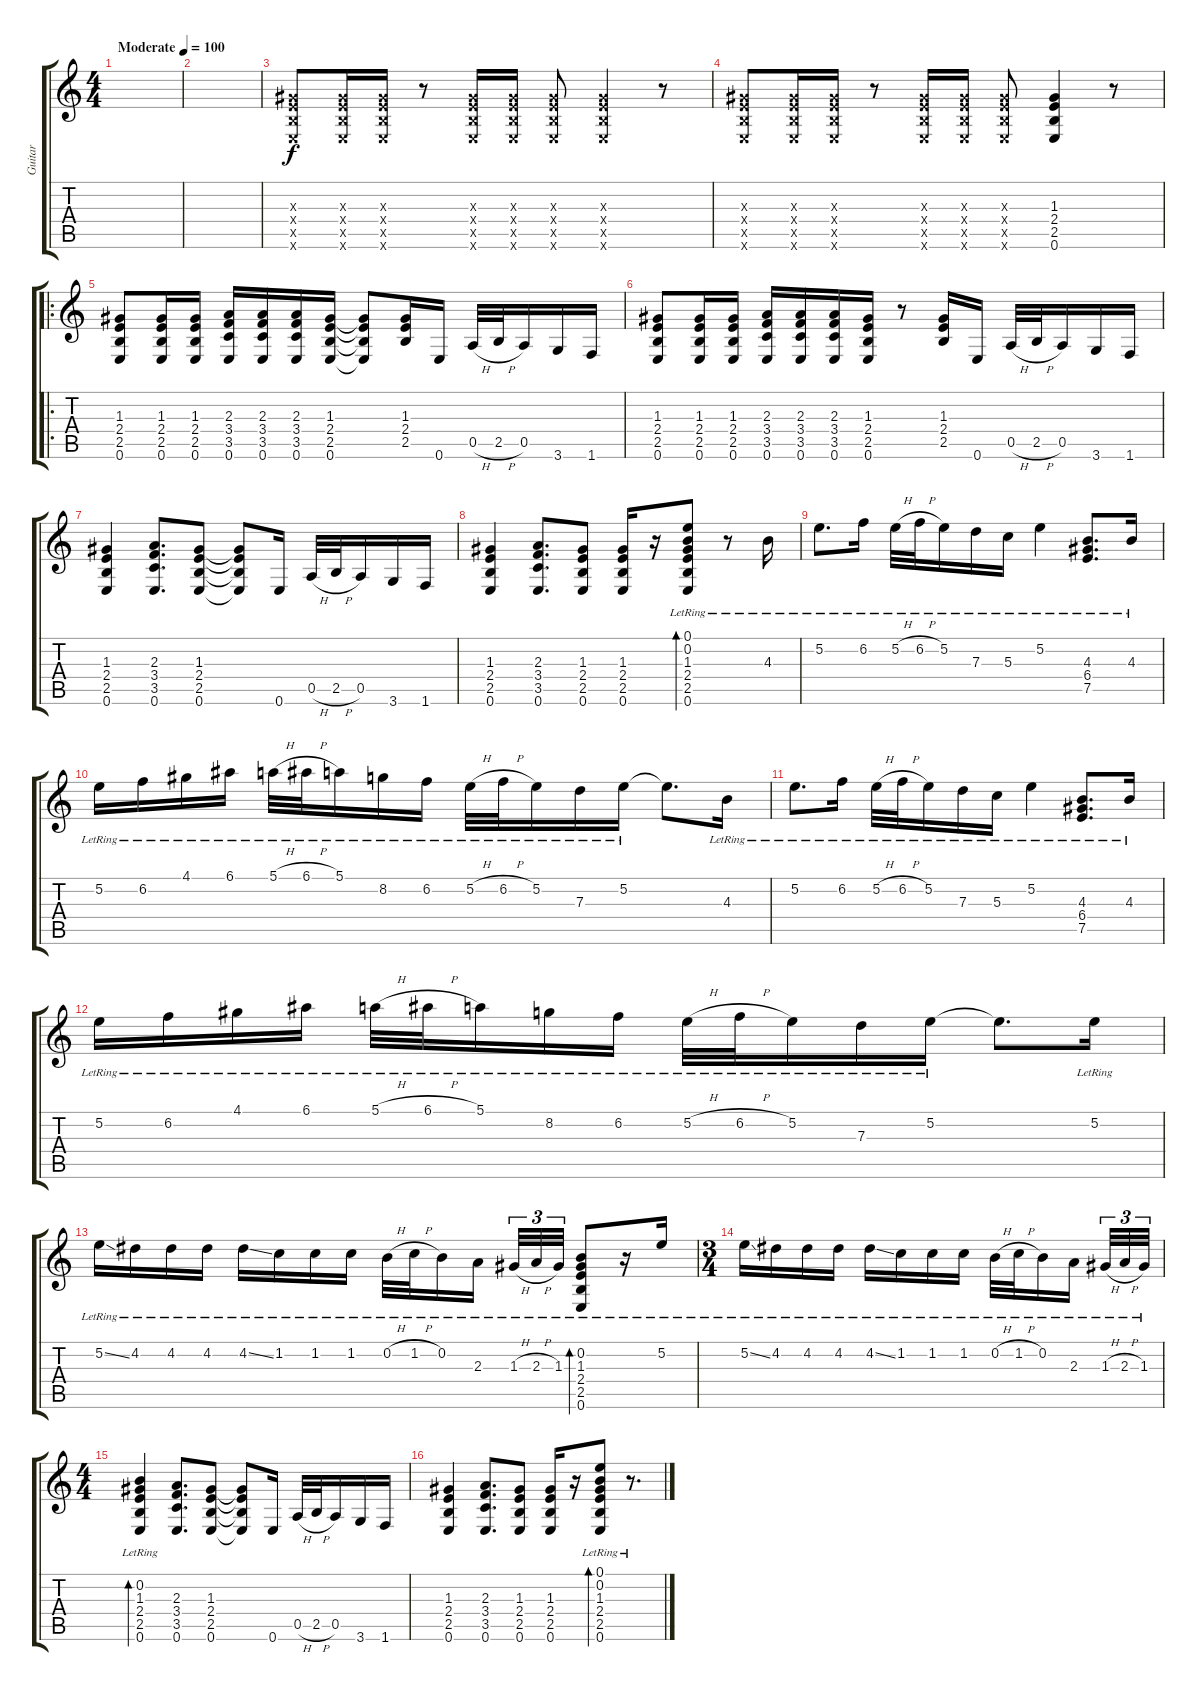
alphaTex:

\track ("Guitar" "Guitar") {instrument acousticguitarsteel}
\staff {score tabs}
\tuning (E4 B3 G3 D3 A2 E2) {hide}
\ts (4 4)
\tempo (100 "Moderate")
\clef g2
\ks c
|
|
(1.3{x} 2.4{x} 2.5{x} 0.6{x}).8 (1.3{x} 2.4{x} 2.5{x} 0.6{x}).16 (1.3{x} 2.4{x} 2.5{x} 0.6{x}).16 r.8 (1.3{x} 2.4{x} 2.5{x} 0.6{x}).16 (1.3{x} 2.4{x} 2.5{x} 0.6{x}).16 (1.3{x} 2.4{x} 2.5{x} 0.6{x}).8 (1.3{x} 2.4{x} 2.5{x} 0.6{x}).4 r.8 |
(1.3{x} 2.4{x} 2.5{x} 0.6{x}).8 (1.3{x} 2.4{x} 2.5{x} 0.6{x}).16 (1.3{x} 2.4{x} 2.5{x} 0.6{x}).16 r.8 (1.3{x} 2.4{x} 2.5{x} 0.6{x}).16 (1.3{x} 2.4{x} 2.5{x} 0.6{x}).16 (1.3{x} 2.4{x} 2.5{x} 0.6{x}).8 (1.3 2.4 2.5 0.6).4 r.8 |
\ro
(1.3 2.4 2.5 0.6).8 (1.3 2.4 2.5 0.6).16 (1.3 2.4 2.5 0.6).16 (2.3 3.4 3.5 0.6).16 (2.3 3.4 3.5 0.6).16 (2.3 3.4 3.5 0.6).16 (1.3 2.4 2.5 0.6).16 (1.3{t} 2.4{t} 2.5{t} 0.6{t}).8 (1.3 2.4 2.5).16 0.6.16 0.5{h}.32 2.5{h}.32 0.5.16 3.6.16 1.6.16 |
(1.3 2.4 2.5 0.6).8 (1.3 2.4 2.5 0.6).16 (1.3 2.4 2.5 0.6).16 (2.3 3.4 3.5 0.6).16 (2.3 3.4 3.5 0.6).16 (2.3 3.4 3.5 0.6).16 (1.3 2.4 2.5 0.6).16 r.8 (1.3 2.4 2.5).16 0.6.16 0.5{h}.32 2.5{h}.32 0.5.16 3.6.16 1.6.16 |
(1.3 2.4 2.5 0.6).4 (2.3 3.4 3.5 0.6).8{d} (1.3 2.4 2.5 0.6).8 (1.3{t} 2.4{t} 2.5{t} 0.6{t}).8 0.6.16 0.5{h}.32 2.5{h}.32 0.5.16 3.6.16 1.6.16 |
(1.3 2.4 2.5 0.6).4 (2.3 3.4 3.5 0.6).8{d} (1.3 2.4 2.5 0.6).8 (1.3 2.4 2.5 0.6).16 r.16 (0.1{lr} 0.2{lr} 1.3{lr} 2.4{lr} 2.5{lr} 0.6{lr}).8{bd 480} r.8 4.3{lr}.16 |
5.2{lr}.8{d} 6.2{lr}.16 5.2{h lr}.32 6.2{h lr}.32 5.2{lr}.16 7.3{lr}.16 5.3{lr}.16 5.2{lr}.4 (4.3{lr} 6.4{lr} 7.5{lr}).8{d} 4.3{lr}.16 |
5.2{lr}.16 6.2{lr}.16 4.1{lr}.16 6.1{lr}.16 5.1{h lr}.32 6.1{h lr}.32 5.1{lr}.16 8.2{lr}.16 6.2{lr}.16 5.2{h lr}.32 6.2{h lr}.32 5.2{lr}.16 7.3{lr}.16 5.2{lr}.16 5.2{t}.8{d} 4.3{lr}.16 |
5.2{lr}.8{d} 6.2{lr}.16 5.2{h lr}.32 6.2{h lr}.32 5.2{lr}.16 7.3{lr}.16 5.3{lr}.16 5.2{lr}.4 (4.3{lr} 6.4{lr} 7.5{lr}).8{d} 4.3{lr}.16 |
5.2{lr}.16 6.2{lr}.16 4.1{lr}.16 6.1{lr}.16 5.1{h lr}.32 6.1{h lr}.32 5.1{lr}.16 8.2{lr}.16 6.2{lr}.16 5.2{h lr}.32 6.2{h lr}.32 5.2{lr}.16 7.3{lr}.16 5.2{lr}.16 5.2{t}.8{d} 5.2{lr}.16 |
5.2{ss lr}.16 4.2{lr}.16 4.2{lr}.16 4.2{lr}.16 4.2{ss lr}.16 1.2{lr}.16 1.2{lr}.16 1.2{lr}.16 0.2{h lr}.32 1.2{h lr}.32 0.2{lr}.16 2.3{lr}.16{beam splitsecondary} 1.3{h lr}.32{tu (3 2)} 2.3{h lr}.32{tu (3 2)} 1.3{lr}.32{tu (3 2)} (0.2{lr} 1.3{lr} 2.4{lr} 2.5{lr} 0.6{lr}).8{bd 30} r.16 5.2{lr}.16 |
\ts (3 4)
5.2{ss lr}.16 4.2{lr}.16 4.2{lr}.16 4.2{lr}.16 4.2{ss lr}.16 1.2{lr}.16 1.2{lr}.16 1.2{lr}.16 0.2{h lr}.32 1.2{h lr}.32 0.2{lr}.16 2.3{lr}.16{beam splitsecondary} 1.3{h lr}.32{tu (3 2)} 2.3{h lr}.32{tu (3 2)} 1.3{lr}.32{tu (3 2)} |
\ts (4 4)
(0.2{lr} 1.3{lr} 2.4{lr} 2.5{lr} 0.6{lr}).4{bd 30} (2.3 3.4 3.5 0.6).8{d} (1.3 2.4 2.5 0.6).8 (1.3{t} 2.4{t} 2.5{t} 0.6{t}).8 0.6.16 0.5{h}.32 2.5{h}.32 0.5.16 3.6.16 1.6.16 |
(1.3 2.4 2.5 0.6).4 (2.3 3.4 3.5 0.6).8{d} (1.3 2.4 2.5 0.6).8 (1.3 2.4 2.5 0.6).16 r.16 (0.1{lr} 0.2{lr} 1.3{lr} 2.4{lr} 2.5{lr} 0.6{lr}).8{bd 480} r.8{d}
